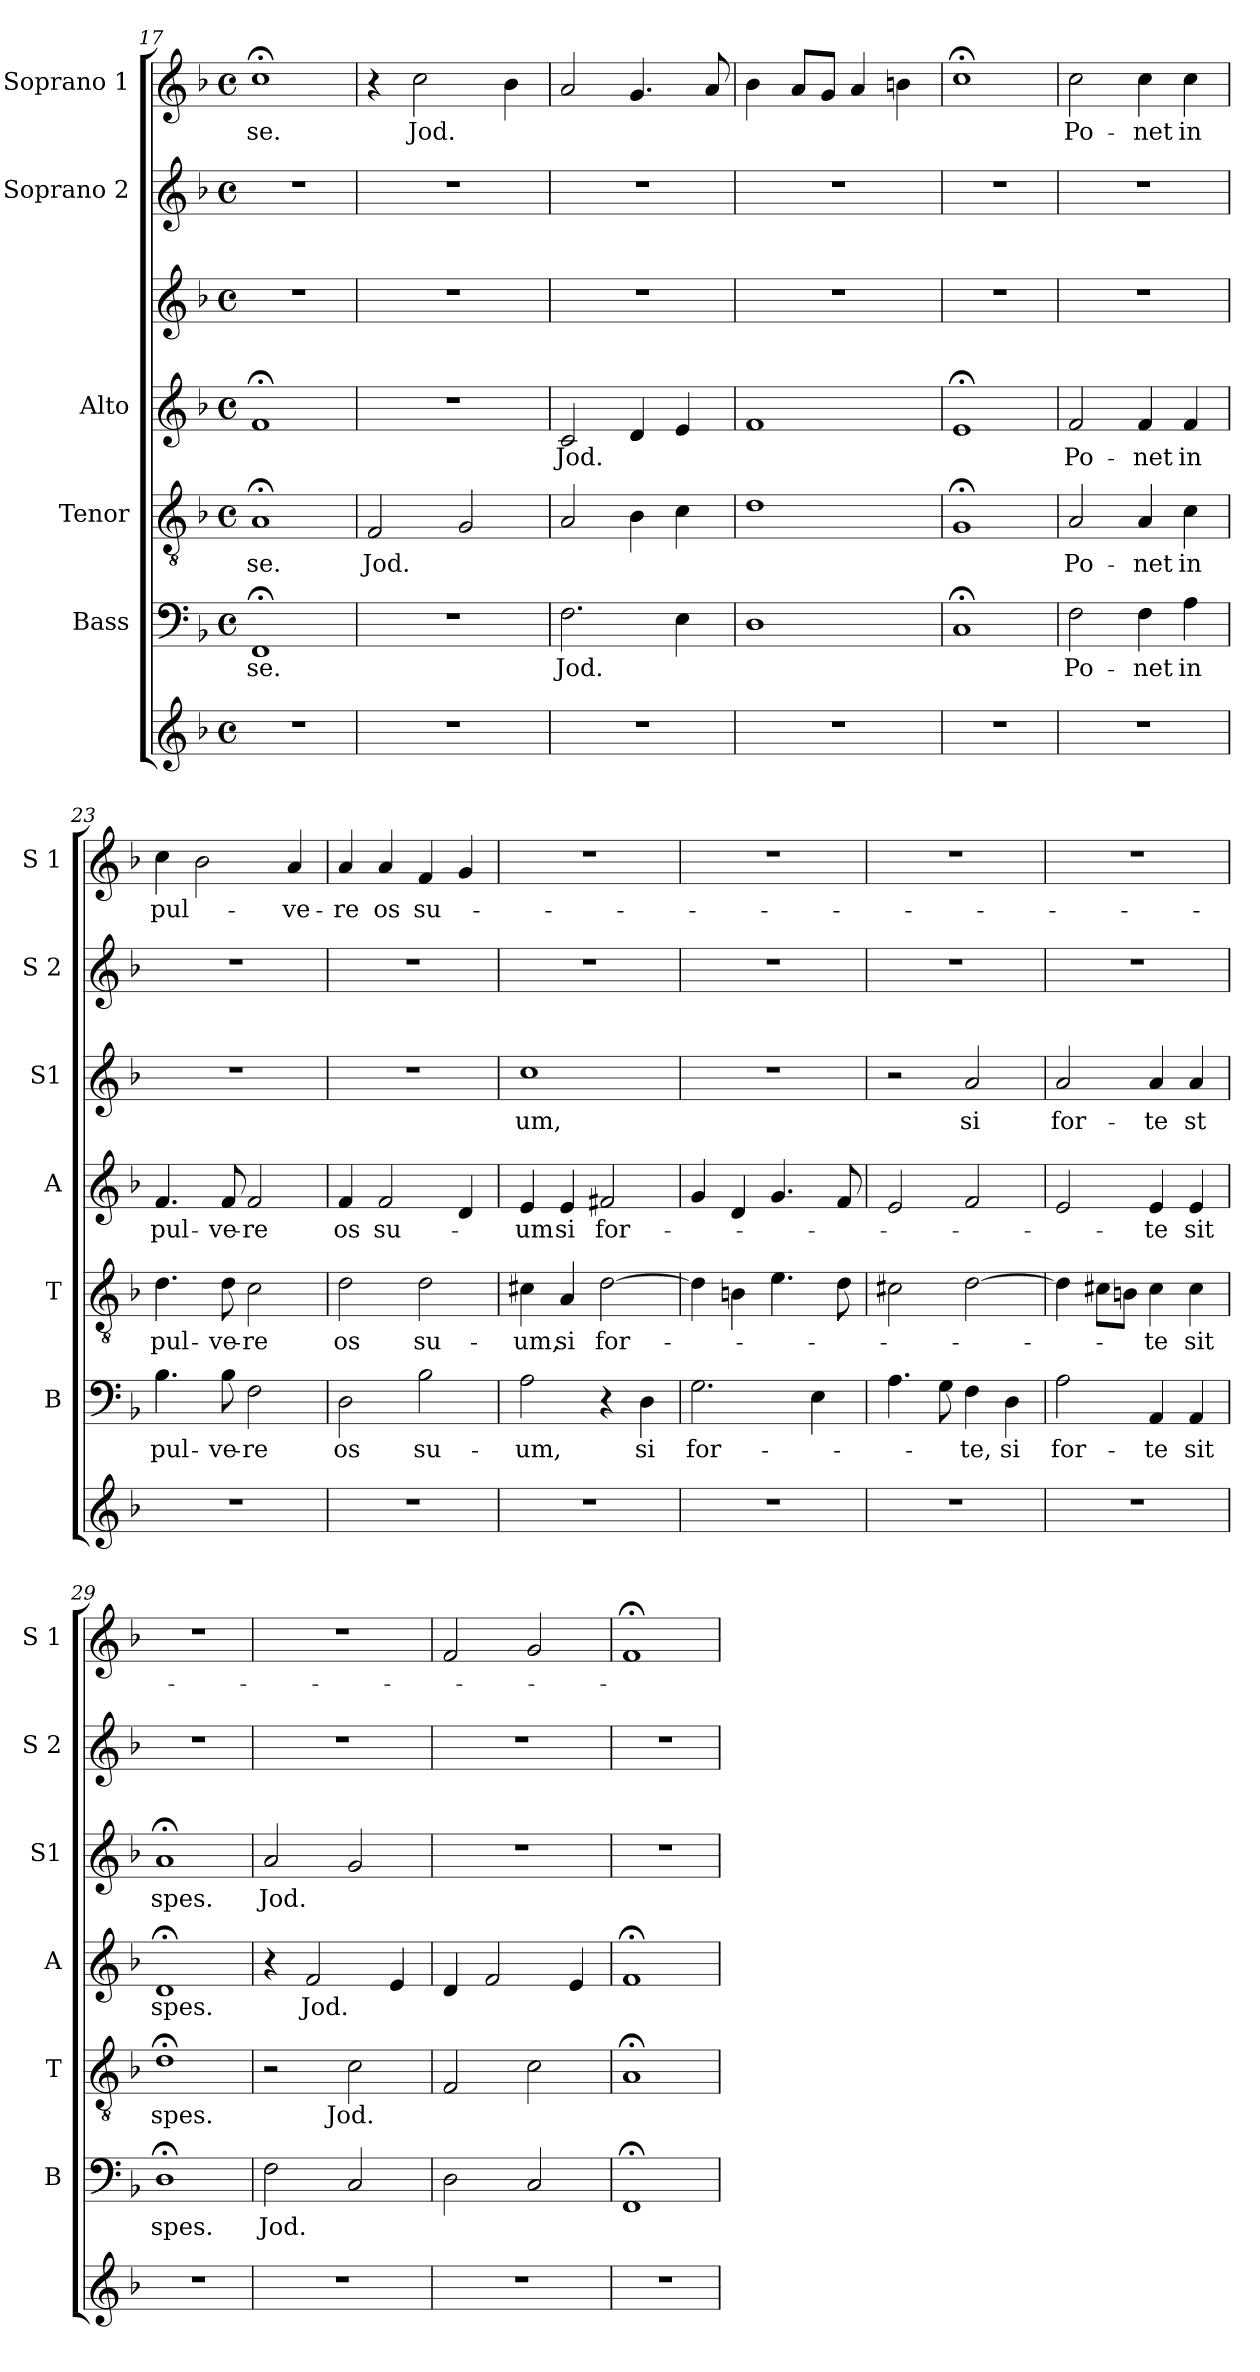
**kern	**kern	**text	**kern	**text	**kern	**text	**kern	**text	**kern	**kern	**text
*part7	*part6	*part6	*part5	*part5	*part4	*part4	*part3	*part3	*part2	*part1	*part1
*staff7	*staff6	*staff6	*staff5	*staff5	*staff4	*staff4	*staff3	*staff3	*staff2	*staff1	*staff1
*	*I"Bass	*	*I"Tenor	*	*I"Alto	*	*	*	*I"Soprano 2	*I"Soprano 1	*
*	*I'B	*	*I'T	*	*I'A	*	*I'S1	*	*I'S 2	*I'S 1	*
*clefG2	*clefF4	*	*clefGv2	*	*clefG2	*	*clefG2	*	*clefG2	*clefG2	*
*k[b-]	*k[b-]	*	*k[b-]	*	*k[b-]	*	*k[b-]	*	*k[b-]	*k[b-]	*
*F:	*F:	*	*F:	*	*F:	*	*F:	*	*F:	*F:	*
*M4/4	*M4/4	*	*M4/4	*	*M4/4	*	*M4/4	*	*M4/4	*M4/4	*
*met(c)	*met(c)	*	*met(c)	*	*met(c)	*	*met(c)	*	*met(c)	*met(c)	*
=17	=17	=17	=17	=17	=17	=17	=17	=17	=17	=17	=17
!	!	!LO:LY:b	!	!LO:LY:b	!	!	!	!	!	!	!LO:LY:b
1r	1FF;<	se.	1A;<	se.	1f;<	.	1r	.	1r	1cc;<	se.
=18	=18	=18	=18	=18	=18	=18	=18	=18	=18	=18	=18
!	!	!	!	!LO:LY:b	!	!	!	!	!	!	!
1r	1r	.	2F/	Jod.	1r	.	1r	.	1r	4r	.
!	!	!	!	!	!	!	!	!	!	!	!LO:LY:b
.	.	.	.	.	.	.	.	.	.	2cc\	Jod.
.	.	.	2G/	.	.	.	.	.	.	.	.
.	.	.	.	.	.	.	.	.	.	4b-\	.
!!LO:PB:g=z
=19	=19	=19	=19	=19	=19	=19	=19	=19	=19	=19	=19
!	!	!LO:LY:b	!	!	!	!LO:LY:b	!	!	!	!	!
1r	2.F\	Jod.	2A/	.	2c/	Jod.	1r	.	1r	2a/	.
.	.	.	4B-\	.	4d/	.	.	.	.	4.g/	.
.	4E\	.	4c\	.	4e/	.	.	.	.	.	.
.	.	.	.	.	.	.	.	.	.	8a/	.
=20	=20	=20	=20	=20	=20	=20	=20	=20	=20	=20	=20
1r	1D	.	1d	.	1f	.	1r	.	1r	4b-\	.
.	.	.	.	.	.	.	.	.	.	8a/L	.
.	.	.	.	.	.	.	.	.	.	8g/J	.
.	.	.	.	.	.	.	.	.	.	4a/	.
.	.	.	.	.	.	.	.	.	.	4bn\	.
=21	=21	=21	=21	=21	=21	=21	=21	=21	=21	=21	=21
1r	1C;<	.	1G;<	.	1e;<	.	1r	.	1r	1cc;<	.
=22	=22	=22	=22	=22	=22	=22	=22	=22	=22	=22	=22
!	!	!LO:LY:b	!	!LO:LY:b	!	!LO:LY:b	!	!	!	!	!LO:LY:b
1r	2F\	Po-	2A/	Po-	2f/	Po-	1r	.	1r	2cc\	Po-
!	!	!LO:LY:b	!	!LO:LY:b	!	!LO:LY:b	!	!	!	!	!LO:LY:b
.	4F\	-net	4A/	-net	4f/	-net	.	.	.	4cc\	-net
!	!	!LO:LY:b	!	!LO:LY:b	!	!LO:LY:b	!	!	!	!	!LO:LY:b
.	4A\	in	4c\	in	4f/	in	.	.	.	4cc\	in
=23	=23	=23	=23	=23	=23	=23	=23	=23	=23	=23	=23
!	!	!LO:LY:b	!	!LO:LY:b	!	!LO:LY:b	!	!	!	!	!LO:LY:b
1r	4.B-\	pul-	4.d\	pul-	4.f/	pul-	1r	.	1r	4cc\	pul-
.	.	.	.	.	.	.	.	.	.	2b-\	.
!	!	!LO:LY:b	!	!LO:LY:b	!	!LO:LY:b	!	!	!	!	!
.	8B-\	-ve-	8d\	-ve-	8f/	-ve-	.	.	.	.	.
!	!	!LO:LY:b	!	!LO:LY:b	!	!LO:LY:b	!	!	!	!	!
.	2F\	-re	2c\	-re	2f/	-re	.	.	.	.	.
!	!	!	!	!	!	!	!	!	!	!	!LO:LY:b
.	.	.	.	.	.	.	.	.	.	4a/	-ve-
=24	=24	=24	=24	=24	=24	=24	=24	=24	=24	=24	=24
!	!	!LO:LY:b	!	!LO:LY:b	!	!LO:LY:b	!	!	!	!	!LO:LY:b
1r	2D\	os	2d\	os	4f/	os	1r	.	1r	4a/	-re
!	!	!	!	!	!	!LO:LY:b	!	!	!	!	!LO:LY:b
.	.	.	.	.	2f/	su-	.	.	.	4a/	os
!	!	!LO:LY:b	!	!LO:LY:b	!	!	!	!	!	!	!LO:LY:b
.	2B-\	su-	2d\	su-	.	.	.	.	.	4f/	su-
.	.	.	.	.	4d/	.	.	.	.	4g/	.
!!LO:LB:g=z
=25	=25	=25	=25	=25	=25	=25	=25	=25	=25	=25	=25
!	!	!LO:LY:b	!	!LO:LY:b	!	!LO:LY:b	!	!LO:LY:b	!	!	!
1r	2A\	-um,	4c#X\	-um,	4e/	-um	1cc	um,	1r	1r	.
!	!	!	!	!LO:LY:b	!	!LO:LY:b	!	!	!	!	!
.	.	.	4A/	si	4e/	si	.	.	.	.	.
!	!	!	!	!LO:LY:b	!	!LO:LY:b	!	!	!	!	!
.	4r	.	[2d\	for-	2f#X/	for-	.	.	.	.	.
!	!	!LO:LY:b	!	!	!	!	!	!	!	!	!
.	4D\	si	.	.	.	.	.	.	.	.	.
=26	=26	=26	=26	=26	=26	=26	=26	=26	=26	=26	=26
!	!	!LO:LY:b	!	!	!	!	!	!	!	!	!
1r	2.G\	for-	4d\]	.	4g/	.	1r	.	1r	1r	.
.	.	.	4Bn\	.	4d/	.	.	.	.	.	.
.	.	.	4.e\	.	4.g/	.	.	.	.	.	.
.	4E\	.	.	.	.	.	.	.	.	.	.
.	.	.	8d\	.	8f/	.	.	.	.	.	.
=27	=27	=27	=27	=27	=27	=27	=27	=27	=27	=27	=27
1r	4.A\	.	2c#X\	.	2e/	.	2r	.	1r	1r	.
.	8G\	.	.	.	.	.	.	.	.	.	.
!	!	!LO:LY:b	!	!	!	!	!	!LO:LY:b	!	!	!
.	4F\	-te,	[2d\	.	2f/	.	2a/	si	.	.	.
!	!	!LO:LY:b	!	!	!	!	!	!	!	!	!
.	4D\	si	.	.	.	.	.	.	.	.	.
=28	=28	=28	=28	=28	=28	=28	=28	=28	=28	=28	=28
!	!	!LO:LY:b	!	!	!	!	!	!LO:LY:b	!	!	!
1r	2A\	for-	4d\]	.	2e/	.	2a/	for-	1r	1r	.
.	.	.	8c#X\L	.	.	.	.	.	.	.	.
.	.	.	8Bn\J	.	.	.	.	.	.	.	.
!	!	!LO:LY:b	!	!LO:LY:b	!	!LO:LY:b	!	!LO:LY:b	!	!	!
.	4AA/	-te	4c#\	-te	4e/	-te	4a/	-te	.	.	.
!	!	!LO:LY:b	!	!LO:LY:b	!	!LO:LY:b	!	!LO:LY:b	!	!	!
.	4AA/	sit	4c#\	sit	4e/	sit	4a/	st	.	.	.
=29	=29	=29	=29	=29	=29	=29	=29	=29	=29	=29	=29
!	!	!LO:LY:b	!	!LO:LY:b	!	!LO:LY:b	!	!LO:LY:b	!	!	!
1r	1D;<	spes.	1d;<	spes.	1d;<	spes.	1a;<	spes.	1r	1r	.
=30	=30	=30	=30	=30	=30	=30	=30	=30	=30	=30	=30
!	!	!LO:LY:b	!	!	!	!	!	!LO:LY:b	!	!	!
1r	2F\	Jod.	2r	.	4r	.	2a/	Jod.	1r	1r	.
!	!	!	!	!	!	!LO:LY:b	!	!	!	!	!
.	.	.	.	.	2f/	Jod.	.	.	.	.	.
!	!	!	!	!LO:LY:b	!	!	!	!	!	!	!
.	2C/	.	2c\	Jod.	.	.	2g/	.	.	.	.
.	.	.	.	.	4e/	.	.	.	.	.	.
!!LO:LB:g=z
=31	=31	=31	=31	=31	=31	=31	=31	=31	=31	=31	=31
1r	2D\	.	2F/	.	4d/	.	1r	.	1r	2f/	.
.	.	.	.	.	2f/	.	.	.	.	.	.
.	2C/	.	2c\	.	.	.	.	.	.	2g/	.
.	.	.	.	.	4e/	.	.	.	.	.	.
=32	=32	=32	=32	=32	=32	=32	=32	=32	=32	=32	=32
1r	1FF;<	.	1A;<	.	1f;<	.	1r	.	1r	1f;<	.
=	=	=	=	=	=	=	=	=	=	=	=
*-	*-	*-	*-	*-	*-	*-	*-	*-	*-	*-	*-
